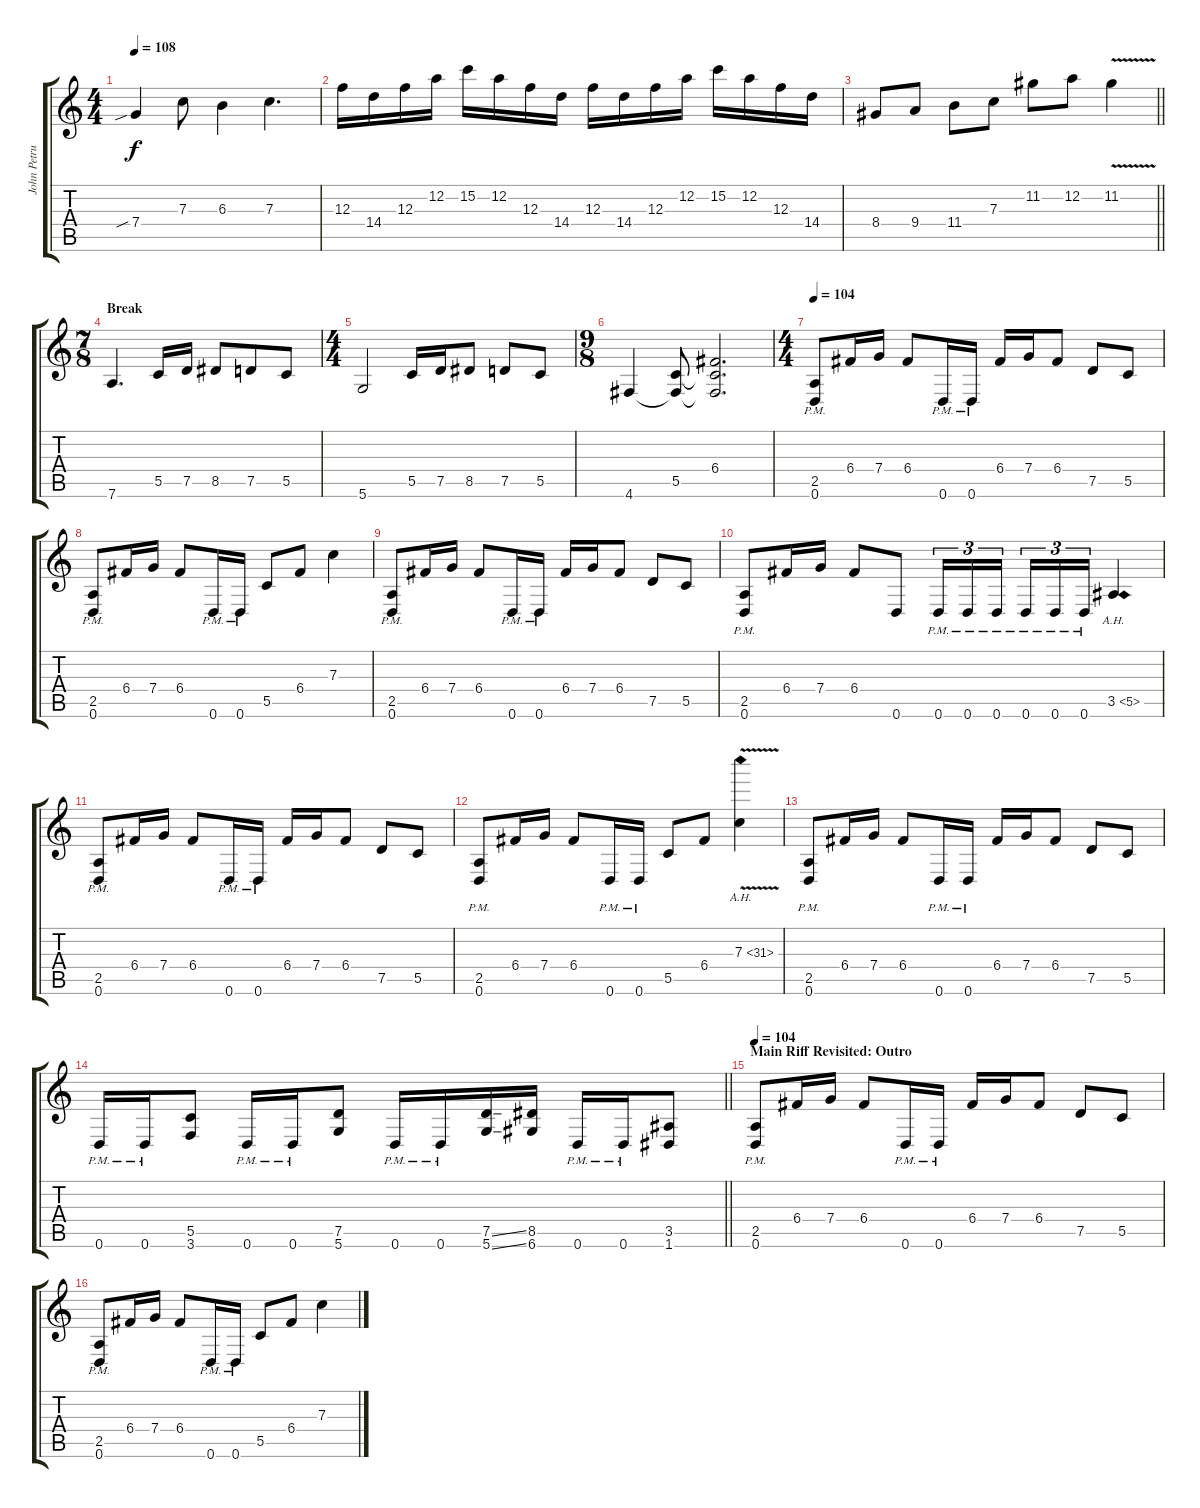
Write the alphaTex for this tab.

\track ("John Petrucci Lead" "John Petru") {instrument electricguitarclean}
\staff {score tabs}
\tuning (D4 A3 F3 C3 G2 D2) {hide}
\ts (4 4)
\tempo 108
\clef g2
\ks c
7.4{sib}.4{dy f} 7.3.8 6.3.4 7.3.4{d} |
12.3.16 14.4.16 12.3.16 12.2.16 15.2.16 12.2.16 12.3.16 14.4.16 12.3.16 14.4.16 12.3.16 12.2.16 15.2.16 12.2.16 12.3.16 14.4.16 |
\barLineRight lightlight
8.4.8 9.4.8 11.4.8 7.3.8 11.2.8 12.2.8 11.2{v}.4 |
\ts (7 8)
\section ("" "Break")
7.6.4{d} 5.5.16 7.5.16 8.5.8 7.5.8 5.5.8 |
\ts (4 4)
5.6.2 5.5.16 7.5.16 8.5.8 7.5.8 5.5.8 |
\ts (9 8)
4.6.4 (5.5 4.6{t}).8 (6.4 5.5{t} 4.6{t}).2{d} |
\ts (4 4)
\tempo 104
(2.5 0.6{pm}).8 6.4.16 7.4.16 6.4.8 0.6{pm}.16 0.6{pm}.16 6.4.16 7.4.16 6.4.8 7.5.8 5.5.8 |
(2.5 0.6{pm}).8 6.4.16 7.4.16 6.4.8 0.6{pm}.16 0.6{pm}.16 5.5.8 6.4.8 7.3.4 |
(2.5 0.6{pm}).8 6.4.16 7.4.16 6.4.8 0.6{pm}.16 0.6{pm}.16 6.4.16 7.4.16 6.4.8 7.5.8 5.5.8 |
(2.5 0.6{pm}).8 6.4.16 7.4.16 6.4.8 0.6.8 0.6{pm}.16{tu (3 2)} 0.6{pm}.16{tu (3 2)} 0.6{pm}.16{tu (3 2) beam splitsecondary} 0.6{pm}.16{tu (3 2)} 0.6{pm}.16{tu (3 2)} 0.6{pm}.16{tu (3 2)} 3.5{ah 2}.4 |
(2.5 0.6{pm}).8 6.4.16 7.4.16 6.4.8 0.6{pm}.16 0.6{pm}.16 6.4.16 7.4.16 6.4.8 7.5.8 5.5.8 |
(2.5 0.6{pm}).8 6.4.16 7.4.16 6.4.8 0.6{pm}.16 0.6{pm}.16 5.5.8 6.4.8 7.3{ah 24 v}.4 |
(2.5 0.6{pm}).8 6.4.16 7.4.16 6.4.8 0.6{pm}.16 0.6{pm}.16 6.4.16 7.4.16 6.4.8 7.5.8 5.5.8 |
\barLineRight lightlight
0.6{pm}.16 0.6{pm}.16 (5.5 3.6).8 0.6{pm}.16 0.6{pm}.16 (7.5 5.6).8 0.6{pm}.16 0.6{pm}.16 (7.5{ss} 5.6{ss}).16 (8.5 6.6).16 0.6{pm}.16 0.6{pm}.16 (3.5 1.6).8 |
\section ("" "Main Riff Revisited: Outro")
\tempo 104
(2.5 0.6{pm}).8 6.4.16 7.4.16 6.4.8 0.6{pm}.16 0.6{pm}.16 6.4.16 7.4.16 6.4.8 7.5.8 5.5.8 |
(2.5 0.6{pm}).8 6.4.16 7.4.16 6.4.8 0.6{pm}.16 0.6{pm}.16 5.5.8 6.4.8 7.3.4
